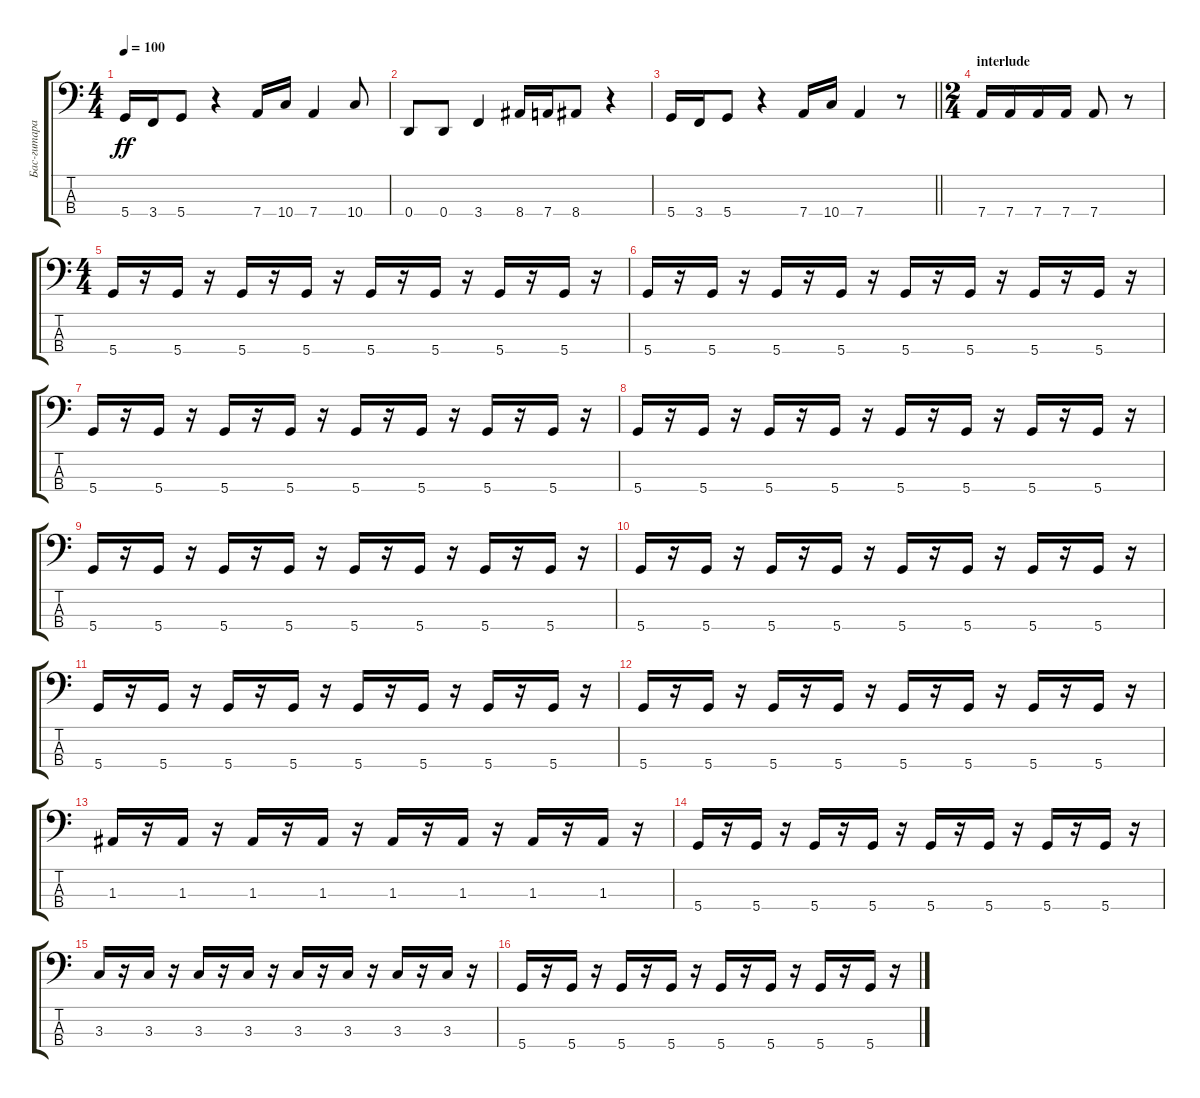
\track ("Бас-гитара" "Бас-гитара") {instrument electricbassfinger}
\staff {score tabs}
\tuning (G2 D2 A1 D1) {hide}
\ts (4 4)
\tempo 100
\clef f4
\ks c
5.4.16{dy ff} 3.4.16 5.4.8 r.4 7.4.16 10.4.16 7.4.4 10.4.8 |
0.4.8 0.4.8 3.4.4 8.4.16 7.4.16 8.4.8 r.4 |
\barLineRight lightlight
5.4.16 3.4.16 5.4.8 r.4 7.4.16 10.4.16 7.4.4 r.8 |
\ts (2 4)
\section ("" "interlude")
7.4.16 7.4.16 7.4.16 7.4.16 7.4.8 r.8 |
\ts (4 4)
5.4.16 r.16 5.4.16 r.16 5.4.16 r.16 5.4.16 r.16 5.4.16 r.16 5.4.16 r.16 5.4.16 r.16 5.4.16 r.16 |
5.4.16 r.16 5.4.16 r.16 5.4.16 r.16 5.4.16 r.16 5.4.16 r.16 5.4.16 r.16 5.4.16 r.16 5.4.16 r.16 |
5.4.16 r.16 5.4.16 r.16 5.4.16 r.16 5.4.16 r.16 5.4.16 r.16 5.4.16 r.16 5.4.16 r.16 5.4.16 r.16 |
5.4.16 r.16 5.4.16 r.16 5.4.16 r.16 5.4.16 r.16 5.4.16 r.16 5.4.16 r.16 5.4.16 r.16 5.4.16 r.16 |
5.4.16 r.16 5.4.16 r.16 5.4.16 r.16 5.4.16 r.16 5.4.16 r.16 5.4.16 r.16 5.4.16 r.16 5.4.16 r.16 |
5.4.16 r.16 5.4.16 r.16 5.4.16 r.16 5.4.16 r.16 5.4.16 r.16 5.4.16 r.16 5.4.16 r.16 5.4.16 r.16 |
5.4.16 r.16 5.4.16 r.16 5.4.16 r.16 5.4.16 r.16 5.4.16 r.16 5.4.16 r.16 5.4.16 r.16 5.4.16 r.16 |
5.4.16 r.16 5.4.16 r.16 5.4.16 r.16 5.4.16 r.16 5.4.16 r.16 5.4.16 r.16 5.4.16 r.16 5.4.16 r.16 |
1.3.16 r.16 1.3.16 r.16 1.3.16 r.16 1.3.16 r.16 1.3.16 r.16 1.3.16 r.16 1.3.16 r.16 1.3.16 r.16 |
5.4.16 r.16 5.4.16 r.16 5.4.16 r.16 5.4.16 r.16 5.4.16 r.16 5.4.16 r.16 5.4.16 r.16 5.4.16 r.16 |
3.3.16 r.16 3.3.16 r.16 3.3.16 r.16 3.3.16 r.16 3.3.16 r.16 3.3.16 r.16 3.3.16 r.16 3.3.16 r.16 |
5.4.16 r.16 5.4.16 r.16 5.4.16 r.16 5.4.16 r.16 5.4.16 r.16 5.4.16 r.16 5.4.16 r.16 5.4.16 r.16
